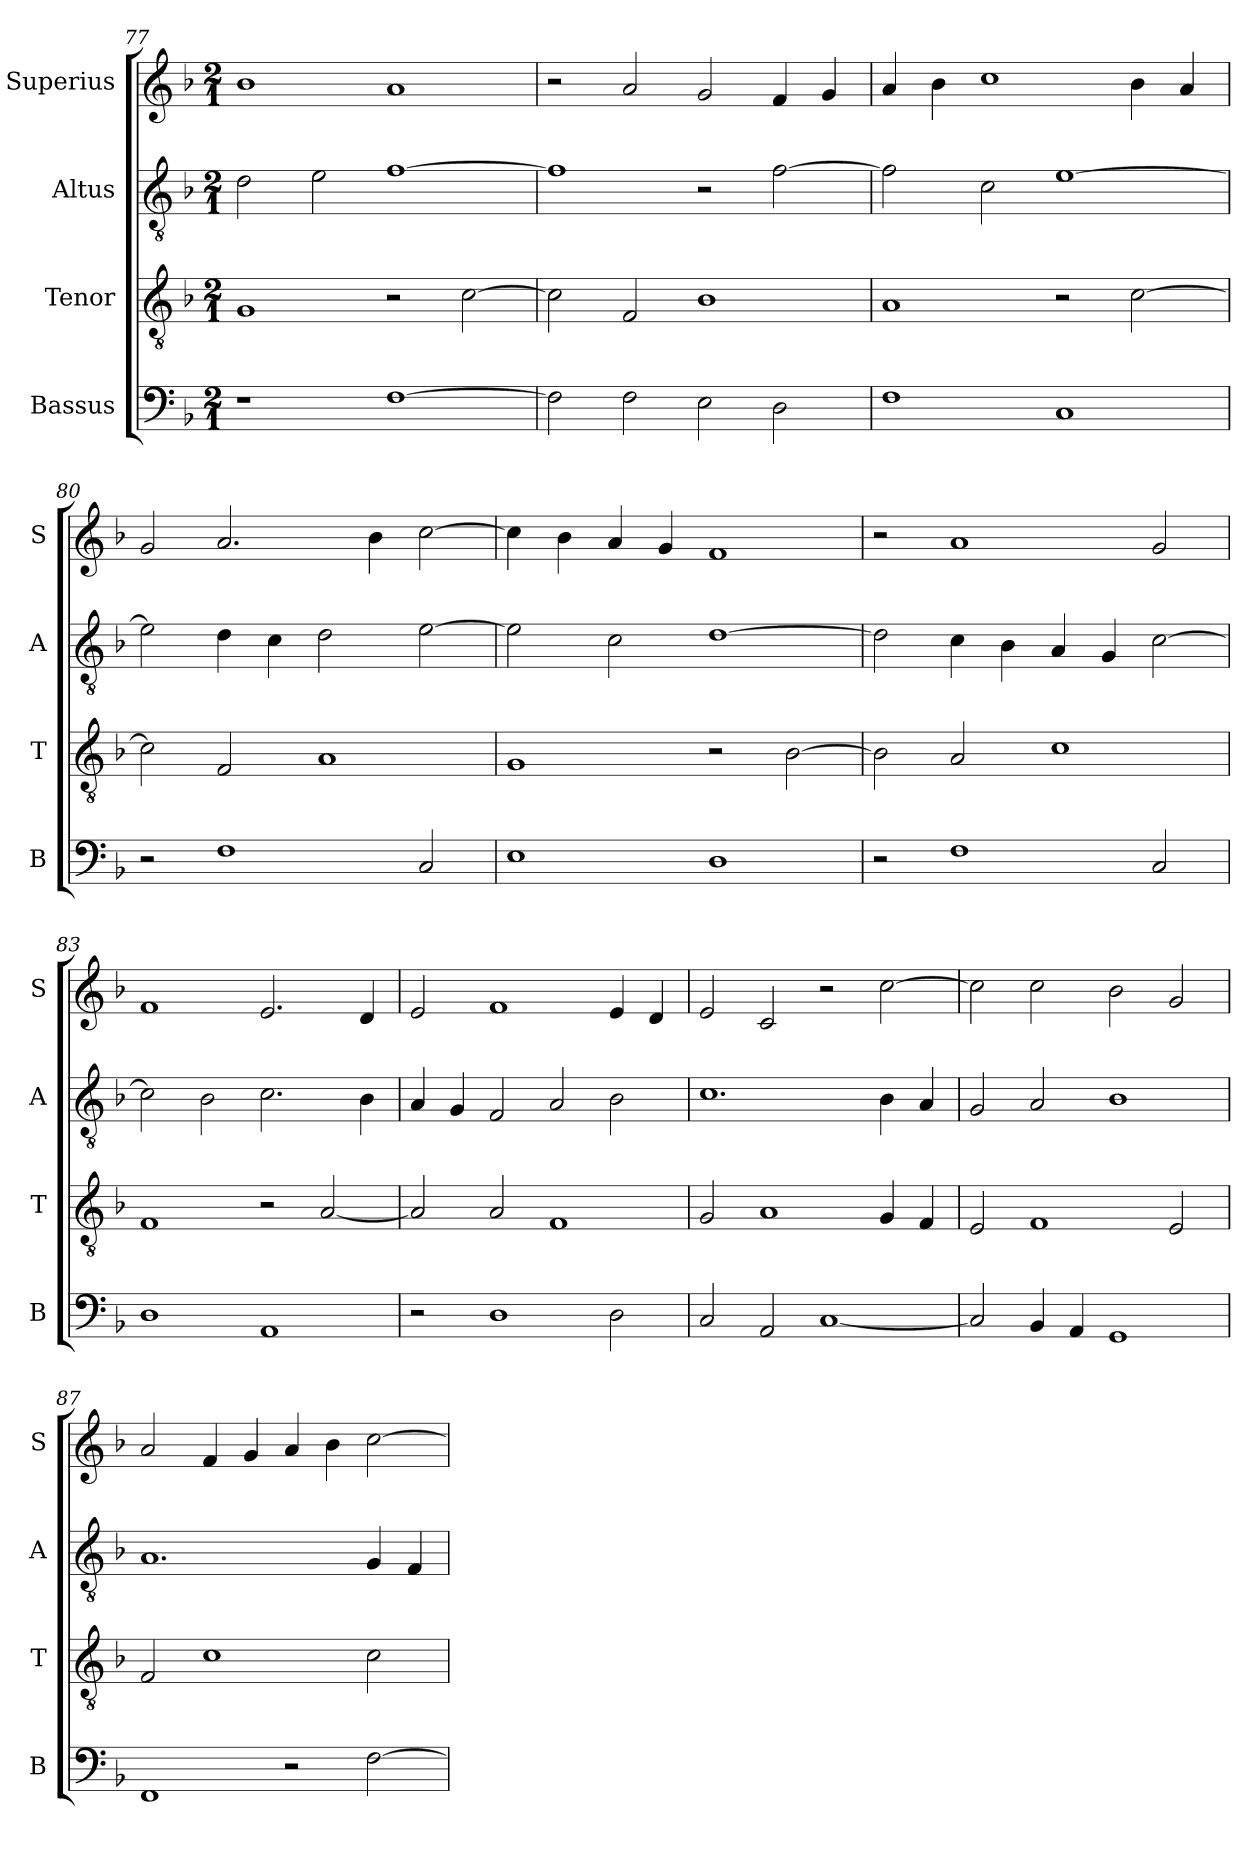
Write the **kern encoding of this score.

**kern	**kern	**kern	**kern
*part4	*part3	*part2	*part1
*staff4	*staff3	*staff2	*staff1
*I"Bassus	*I"Tenor	*I"Altus	*I"Superius
*I'B	*I'T	*I'A	*I'S
*clefF4	*clefGv2	*clefGv2	*clefG2
*k[b-]	*k[b-]	*k[b-]	*k[b-]
*F:	*F:	*F:	*F:
*M2/1	*M2/1	*M2/1	*M2/1
=77	=77	=77	=77
1r	1G	2d	1b-
.	.	2e	.
[1F	2r	[1f	1a
.	[2c	.	.
=78	=78	=78	=78
2F]	2c]	1f]	2r
2F	2F	.	2a
2E	1B-	2r	2g
2D	.	[2f	4f
.	.	.	4g
=79	=79	=79	=79
1F	1A	2f]	4a
.	.	.	4b-
.	.	2c	1cc
1C	2r	[1e	.
.	[2c	.	4b-
.	.	.	4a
=80	=80	=80	=80
2r	2c]	2e]	2g
1F	2F	4d	2.a
.	.	4c	.
.	1A	2d	.
.	.	.	4b-
2C	.	[2e	[2cc
=81	=81	=81	=81
1E	1G	2e]	4cc]
.	.	.	4b-
.	.	2c	4a
.	.	.	4g
1D	2r	[1d	1f
.	[2B-	.	.
=82	=82	=82	=82
2r	2B-]	2d]	2r
1F	2A	4c	1a
.	.	4B-	.
.	1c	4A	.
.	.	4G	.
2C	.	[2c	2g
=83	=83	=83	=83
1D	1F	2c]	1f
.	.	2B-	.
1AA	2r	2.c	2.e
.	[2A	.	.
.	.	4B-	4d
=84	=84	=84	=84
2r	2A]	4A	2e
.	.	4G	.
1D	2A	2F	1f
.	1F	2A	.
2D	.	2B-	4e
.	.	.	4d
=85	=85	=85	=85
2C	2G	1.c	2e
2AA	1A	.	2c
[1C	.	.	2r
.	4G	4B-	[2cc
.	4F	4A	.
=86	=86	=86	=86
2C]	2E	2G	2cc]
4BB-	1F	2A	2cc
4AA	.	.	.
1GG	.	1B-	2b-
.	2E	.	2g
=87	=87	=87	=87
1FF	2F	1.A	2a
.	1c	.	4f
.	.	.	4g
2r	.	.	4a
.	.	.	4b-
[2F	2c	4G	[2cc
.	.	4F	.
=	=	=	=
*-	*-	*-	*-
